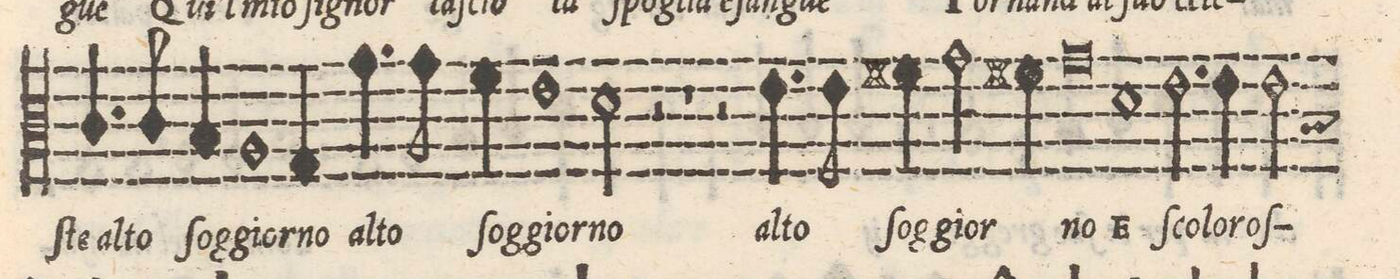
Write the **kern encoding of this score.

**kern	**text
*I"TENORE	*
*clefC3	*
*k[]	*
*met(C)	*
*M2/1	*
4.c/	-ſte al-
8c/	-to
4B/	ſog-
=29-	=29-
1A	-gior-
4Gny/	-no
4.g\	al-
8g\	-to
4f\	ſog-
=30-	=30-
1e	-gior-
2d\	-no
2r	.
=31-	=31-
1r	.
2r	.
4.e\	al-
8e\	-to
=32-	=32-
4f#X\	ſog-
2g\	-gior-
4f#X\	.
0g	-no
=33-	=33-
1d	E
=34-	=34-
2.e\	ſco-
4e\	-lo-
2e\	-roſ-
*-	*-
